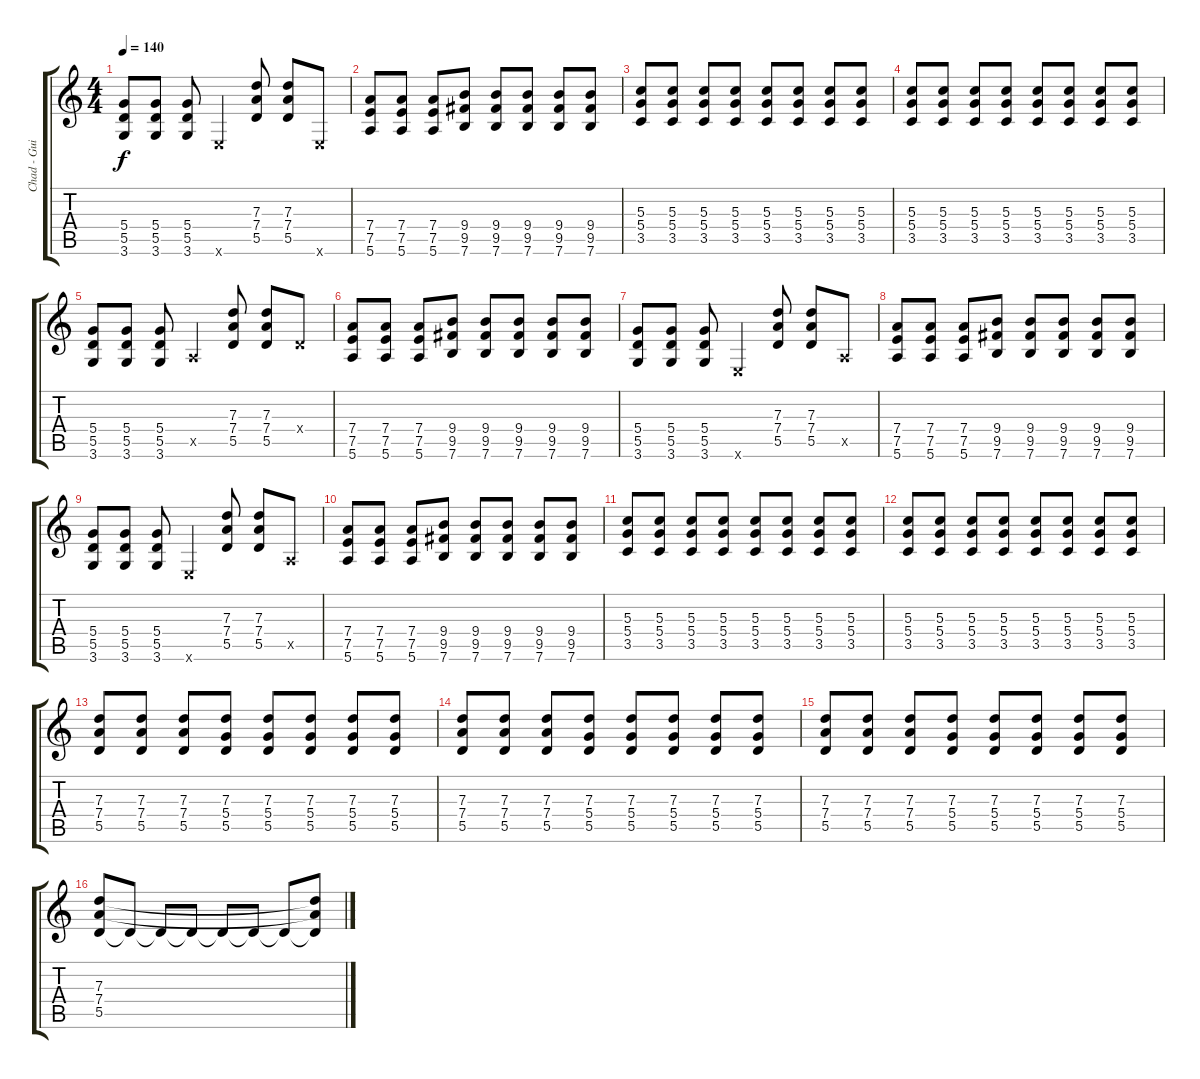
\track ("Chad - Guitar" "Chad - Gui") {instrument overdrivenguitar}
\staff {score tabs}
\tuning (E4 B3 G3 D3 A2 E2) {hide}
\ts (4 4)
\tempo 140
\clef g2
\ks c
(5.4 5.5 3.6).8{dy f} (5.4 5.5 3.6).8 (5.4 5.5 3.6).8 0.6{x}.4 (7.3 7.4 5.5).8 (7.3 7.4 5.5).8 0.6{x}.8 |
(7.4 7.5 5.6).8 (7.4 7.5 5.6).8 (7.4 7.5 5.6).8 (9.4 9.5 7.6).8 (9.4 9.5 7.6).8 (9.4 9.5 7.6).8 (9.4 9.5 7.6).8 (9.4 9.5 7.6).8 |
(5.3 5.4 3.5).8 (5.3 5.4 3.5).8 (5.3 5.4 3.5).8 (5.3 5.4 3.5).8 (5.3 5.4 3.5).8 (5.3 5.4 3.5).8 (5.3 5.4 3.5).8 (5.3 5.4 3.5).8 |
(5.3 5.4 3.5).8 (5.3 5.4 3.5).8 (5.3 5.4 3.5).8 (5.3 5.4 3.5).8 (5.3 5.4 3.5).8 (5.3 5.4 3.5).8 (5.3 5.4 3.5).8 (5.3 5.4 3.5).8 |
(5.4 5.5 3.6).8 (5.4 5.5 3.6).8 (5.4 5.5 3.6).8 0.5{x}.4 (7.3 7.4 5.5).8 (7.3 7.4 5.5).8 0.4{x}.8 |
(7.4 7.5 5.6).8 (7.4 7.5 5.6).8 (7.4 7.5 5.6).8 (9.4 9.5 7.6).8 (9.4 9.5 7.6).8 (9.4 9.5 7.6).8 (9.4 9.5 7.6).8 (9.4 9.5 7.6).8 |
(5.4 5.5 3.6).8 (5.4 5.5 3.6).8 (5.4 5.5 3.6).8 0.6{x}.4 (7.3 7.4 5.5).8 (7.3 7.4 5.5).8 0.5{x}.8 |
(7.4 7.5 5.6).8 (7.4 7.5 5.6).8 (7.4 7.5 5.6).8 (9.4 9.5 7.6).8 (9.4 9.5 7.6).8 (9.4 9.5 7.6).8 (9.4 9.5 7.6).8 (9.4 9.5 7.6).8 |
(5.4 5.5 3.6).8 (5.4 5.5 3.6).8 (5.4 5.5 3.6).8 0.6{x}.4 (7.3 7.4 5.5).8 (7.3 7.4 5.5).8 0.5{x}.8 |
(7.4 7.5 5.6).8 (7.4 7.5 5.6).8 (7.4 7.5 5.6).8 (9.4 9.5 7.6).8 (9.4 9.5 7.6).8 (9.4 9.5 7.6).8 (9.4 9.5 7.6).8 (9.4 9.5 7.6).8 |
(5.3 5.4 3.5).8 (5.3 5.4 3.5).8 (5.3 5.4 3.5).8 (5.3 5.4 3.5).8 (5.3 5.4 3.5).8 (5.3 5.4 3.5).8 (5.3 5.4 3.5).8 (5.3 5.4 3.5).8 |
(5.3 5.4 3.5).8 (5.3 5.4 3.5).8 (5.3 5.4 3.5).8 (5.3 5.4 3.5).8 (5.3 5.4 3.5).8 (5.3 5.4 3.5).8 (5.3 5.4 3.5).8 (5.3 5.4 3.5).8 |
(7.3 7.4 5.5).8 (7.3 7.4 5.5).8 (7.3 7.4 5.5).8 (7.3 5.4 5.5).8 (7.3 5.4 5.5).8 (7.3 5.4 5.5).8 (7.3 5.4 5.5).8 (7.3 5.4 5.5).8 |
(7.3 7.4 5.5).8 (7.3 7.4 5.5).8 (7.3 7.4 5.5).8 (7.3 5.4 5.5).8 (7.3 5.4 5.5).8 (7.3 5.4 5.5).8 (7.3 5.4 5.5).8 (7.3 5.4 5.5).8 |
(7.3 7.4 5.5).8 (7.3 7.4 5.5).8 (7.3 7.4 5.5).8 (7.3 5.4 5.5).8 (7.3 5.4 5.5).8 (7.3 5.4 5.5).8 (7.3 5.4 5.5).8 (7.3 5.4 5.5).8 |
(7.3 7.4 5.5).8 5.5{t}.8 5.5{t}.8 5.5{t}.8 5.5{t}.8 5.5{t}.8 5.5{t}.8 (7.3{t} 7.4{t} 5.5{t}).8
